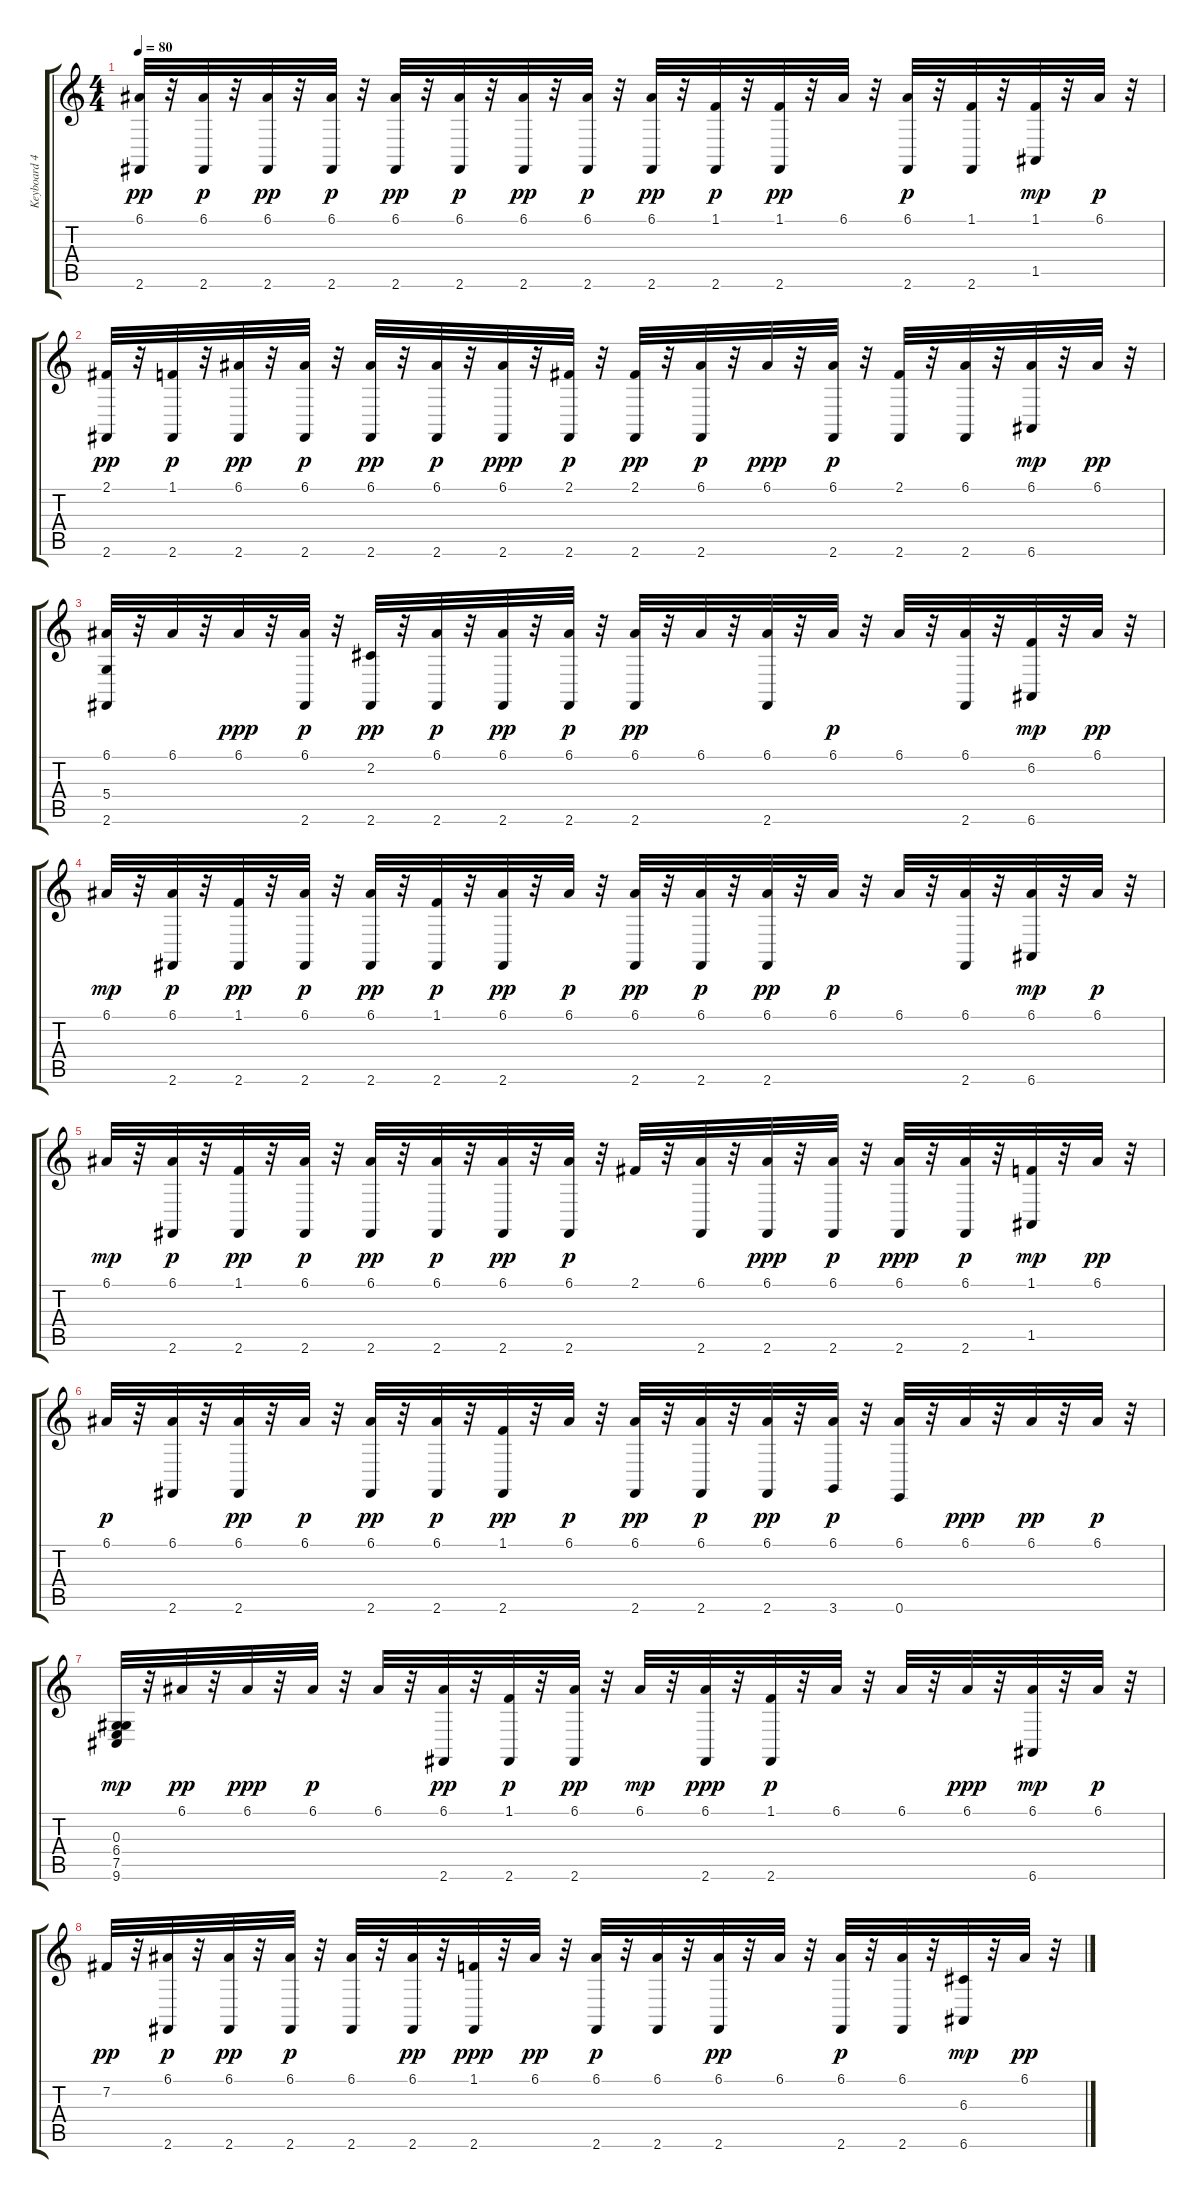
\track ("Keyboard 4" "Keyboard 4") {instrument piccolo}
\staff {score tabs}
\tuning (E4 B3 G3 D3 A2 E2) {hide}
\ts (4 4)
\tempo 80
\clef g2
\ks c
(6.1 2.6).32{dy pp} r.32 (6.1 2.6).32{dy p} r.32 (6.1 2.6).32{dy pp} r.32 (6.1 2.6).32{dy p} r.32 (6.1 2.6).32{dy pp} r.32 (6.1 2.6).32{dy p} r.32 (6.1 2.6).32{dy pp} r.32 (6.1 2.6).32{dy p} r.32 (6.1 2.6).32{dy pp} r.32 (1.1 2.6).32{dy p} r.32 (1.1 2.6).32{dy pp} r.32 6.1.32 r.32 (6.1 2.6).32{dy p} r.32 (1.1 2.6).32 r.32 (1.1 1.5).32{dy mp} r.32 6.1.32{dy p} r.32 |
(2.1 2.6).32{dy pp} r.32 (1.1 2.6).32{dy p} r.32 (6.1 2.6).32{dy pp} r.32 (6.1 2.6).32{dy p} r.32 (6.1 2.6).32{dy pp} r.32 (6.1 2.6).32{dy p} r.32 (6.1 2.6).32{dy ppp} r.32 (2.1 2.6).32{dy p} r.32 (2.1 2.6).32{dy pp} r.32 (6.1 2.6).32{dy p} r.32 6.1.32{dy ppp} r.32 (6.1 2.6).32{dy p} r.32 (2.1 2.6).32 r.32 (6.1 2.6).32 r.32 (6.1 6.6).32{dy mp} r.32 6.1.32{dy pp} r.32 |
(6.1 5.4 2.6).32 r.32 6.1.32 r.32 6.1.32{dy ppp} r.32 (6.1 2.6).32{dy p} r.32 (2.2 2.6).32{dy pp} r.32 (6.1 2.6).32{dy p} r.32 (6.1 2.6).32{dy pp} r.32 (6.1 2.6).32{dy p} r.32 (6.1 2.6).32{dy pp} r.32 6.1.32 r.32 (6.1 2.6).32 r.32 6.1.32{dy p} r.32 6.1.32 r.32 (6.1 2.6).32 r.32 (6.2 6.6).32{dy mp} r.32 6.1.32{dy pp} r.32 |
6.1.32{dy mp} r.32 (6.1 2.6).32{dy p} r.32 (1.1 2.6).32{dy pp} r.32 (6.1 2.6).32{dy p} r.32 (6.1 2.6).32{dy pp} r.32 (1.1 2.6).32{dy p} r.32 (6.1 2.6).32{dy pp} r.32 6.1.32{dy p} r.32 (6.1 2.6).32{dy pp} r.32 (6.1 2.6).32{dy p} r.32 (6.1 2.6).32{dy pp} r.32 6.1.32{dy p} r.32 6.1.32 r.32 (6.1 2.6).32 r.32 (6.1 6.6).32{dy mp} r.32 6.1.32{dy p} r.32 |
6.1.32{dy mp} r.32 (6.1 2.6).32{dy p} r.32 (1.1 2.6).32{dy pp} r.32 (6.1 2.6).32{dy p} r.32 (6.1 2.6).32{dy pp} r.32 (6.1 2.6).32{dy p} r.32 (6.1 2.6).32{dy pp} r.32 (6.1 2.6).32{dy p} r.32 2.1.32 r.32 (6.1 2.6).32 r.32 (6.1 2.6).32{dy ppp} r.32 (6.1 2.6).32{dy p} r.32 (6.1 2.6).32{dy ppp} r.32 (6.1 2.6).32{dy p} r.32 (1.1 1.5).32{dy mp} r.32 6.1.32{dy pp} r.32 |
6.1.32{dy p} r.32 (6.1 2.6).32 r.32 (6.1 2.6).32{dy pp} r.32 6.1.32{dy p} r.32 (6.1 2.6).32{dy pp} r.32 (6.1 2.6).32{dy p} r.32 (1.1 2.6).32{dy pp} r.32 6.1.32{dy p} r.32 (6.1 2.6).32{dy pp} r.32 (6.1 2.6).32{dy p} r.32 (6.1 2.6).32{dy pp} r.32 (6.1 3.6).32{dy p} r.32 (6.1 0.6).32 r.32 6.1.32{dy ppp} r.32 6.1.32{dy pp} r.32 6.1.32{dy p} r.32 |
(0.3 6.4 7.5 9.6).32{dy mp} r.32 6.1.32{dy pp} r.32 6.1.32{dy ppp} r.32 6.1.32{dy p} r.32 6.1.32 r.32 (6.1 2.6).32{dy pp} r.32 (1.1 2.6).32{dy p} r.32 (6.1 2.6).32{dy pp} r.32 6.1.32{dy mp} r.32 (6.1 2.6).32{dy ppp} r.32 (1.1 2.6).32{dy p} r.32 6.1.32 r.32 6.1.32 r.32 6.1.32{dy ppp} r.32 (6.1 6.6).32{dy mp} r.32 6.1.32{dy p} r.32 |
7.2.32{dy pp} r.32 (6.1 2.6).32{dy p} r.32 (6.1 2.6).32{dy pp} r.32 (6.1 2.6).32{dy p} r.32 (6.1 2.6).32 r.32 (6.1 2.6).32{dy pp} r.32 (1.1 2.6).32{dy ppp} r.32 6.1.32{dy pp} r.32 (6.1 2.6).32{dy p} r.32 (6.1 2.6).32 r.32 (6.1 2.6).32{dy pp} r.32 6.1.32 r.32 (6.1 2.6).32{dy p} r.32 (6.1 2.6).32 r.32 (6.3 6.6).32{dy mp} r.32 6.1.32{dy pp} r.32
